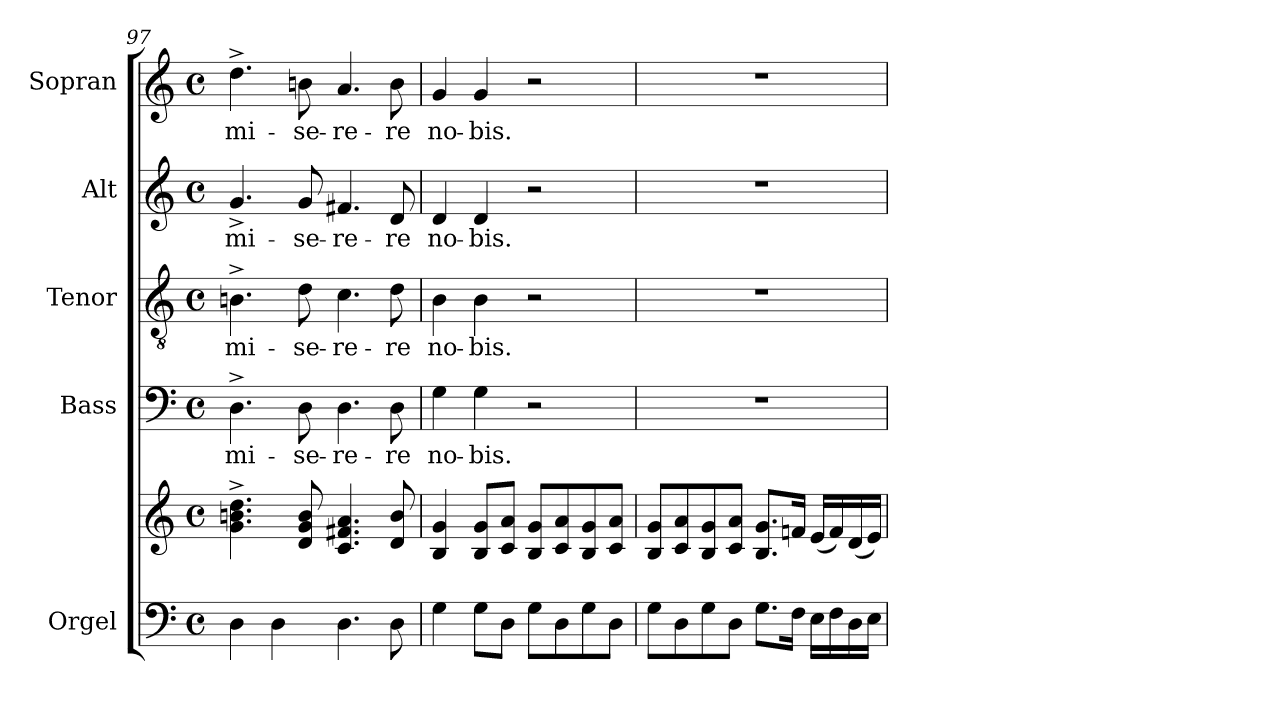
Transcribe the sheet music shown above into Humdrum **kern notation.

**kern	**kern	**kern	**text	**kern	**text	**kern	**text	**kern	**text
*part5	*part5	*part4	*part4	*part3	*part3	*part2	*part2	*part1	*part1
*staff6	*staff5	*staff4	*staff4	*staff3	*staff3	*staff2	*staff2	*staff1	*staff1
*I"Orgel	*	*I"Bass	*	*I"Tenor	*	*I"Alt	*	*I"Sopran	*
*I'Org.	*	*I'B.	*	*I'T.	*	*I'A.	*	*I'S.	*
*clefF4	*clefG2	*clefF4	*	*clefGv2	*	*clefG2	*	*clefG2	*
*k[]	*k[]	*k[]	*	*k[]	*	*k[]	*	*k[]	*
*C:	*C:	*C:	*	*C:	*	*C:	*	*C:	*
*M4/4	*M4/4	*M4/4	*	*M4/4	*	*M4/4	*	*M4/4	*
*met(c)	*met(c)	*met(c)	*	*met(c)	*	*met(c)	*	*met(c)	*
=97	=97	=97	=97	=97	=97	=97	=97	=97	=97
!	!	!	!LO:LY:b	!	!LO:LY:b	!	!LO:LY:b	!	!LO:LY:b
4D\	4.g\^> 4.bn\^> 4.dd\^>	4.D^>\	mi-	4.Bn^>\	mi-	4.g^</	mi-	4.dd^>\	mi-
4D\	.	.	.	.	.	.	.	.	.
!	!	!	!LO:LY:b	!	!LO:LY:b	!	!LO:LY:b	!	!LO:LY:b
.	8d/ 8g/ 8b/	8D\	-se-	8d\	-se-	8g/	-se-	8bn\	-se-
!	!	!	!LO:LY:b	!	!LO:LY:b	!	!LO:LY:b	!	!LO:LY:b
4.D\	4.c/ 4.f#X/ 4.a/	4.D\	-re-	4.c\	-re-	4.f#X/	-re-	4.a/	-re-
!	!	!	!LO:LY:b	!	!LO:LY:b	!	!LO:LY:b	!	!LO:LY:b
8D\	8d/ 8b/	8D\	-re	8d\	-re	8d/	-re	8b\	-re
=98	=98	=98	=98	=98	=98	=98	=98	=98	=98
!	!	!	!LO:LY:b	!	!LO:LY:b	!	!LO:LY:b	!	!LO:LY:b
4G\	4B/ 4g/	4G\	no-	4B\	no-	4d/	no-	4g/	no-
!	!	!	!LO:LY:b	!	!LO:LY:b	!	!LO:LY:b	!	!LO:LY:b
8G\L	8B/ 8g/L	4G\	-bis.	4B\	-bis.	4d/	-bis.	4g/	-bis.
8D\J	8c/ 8a/J	.	.	.	.	.	.	.	.
8G\L	8B/ 8g/L	2r	.	2r	.	2r	.	2r	.
8D\	8c/ 8a/	.	.	.	.	.	.	.	.
8G\	8B/ 8g/	.	.	.	.	.	.	.	.
8D\J	8c/ 8a/J	.	.	.	.	.	.	.	.
=99	=99	=99	=99	=99	=99	=99	=99	=99	=99
8G\L	8B/ 8g/L	1r	.	1r	.	1r	.	1r	.
8D\	8c/ 8a/	.	.	.	.	.	.	.	.
8G\	8B/ 8g/	.	.	.	.	.	.	.	.
8D\J	8c/ 8a/J	.	.	.	.	.	.	.	.
8.G\L	8.B/ 8.g/L	.	.	.	.	.	.	.	.
16F\Jk	16fn/Jk	.	.	.	.	.	.	.	.
16E\LL	(<16e/LL	.	.	.	.	.	.	.	.
16F\	16f/)	.	.	.	.	.	.	.	.
16D\	(<16d/	.	.	.	.	.	.	.	.
16E\JJ	16e/JJ)	.	.	.	.	.	.	.	.
=	=	=	=	=	=	=	=	=	=
*-	*-	*-	*-	*-	*-	*-	*-	*-	*-
